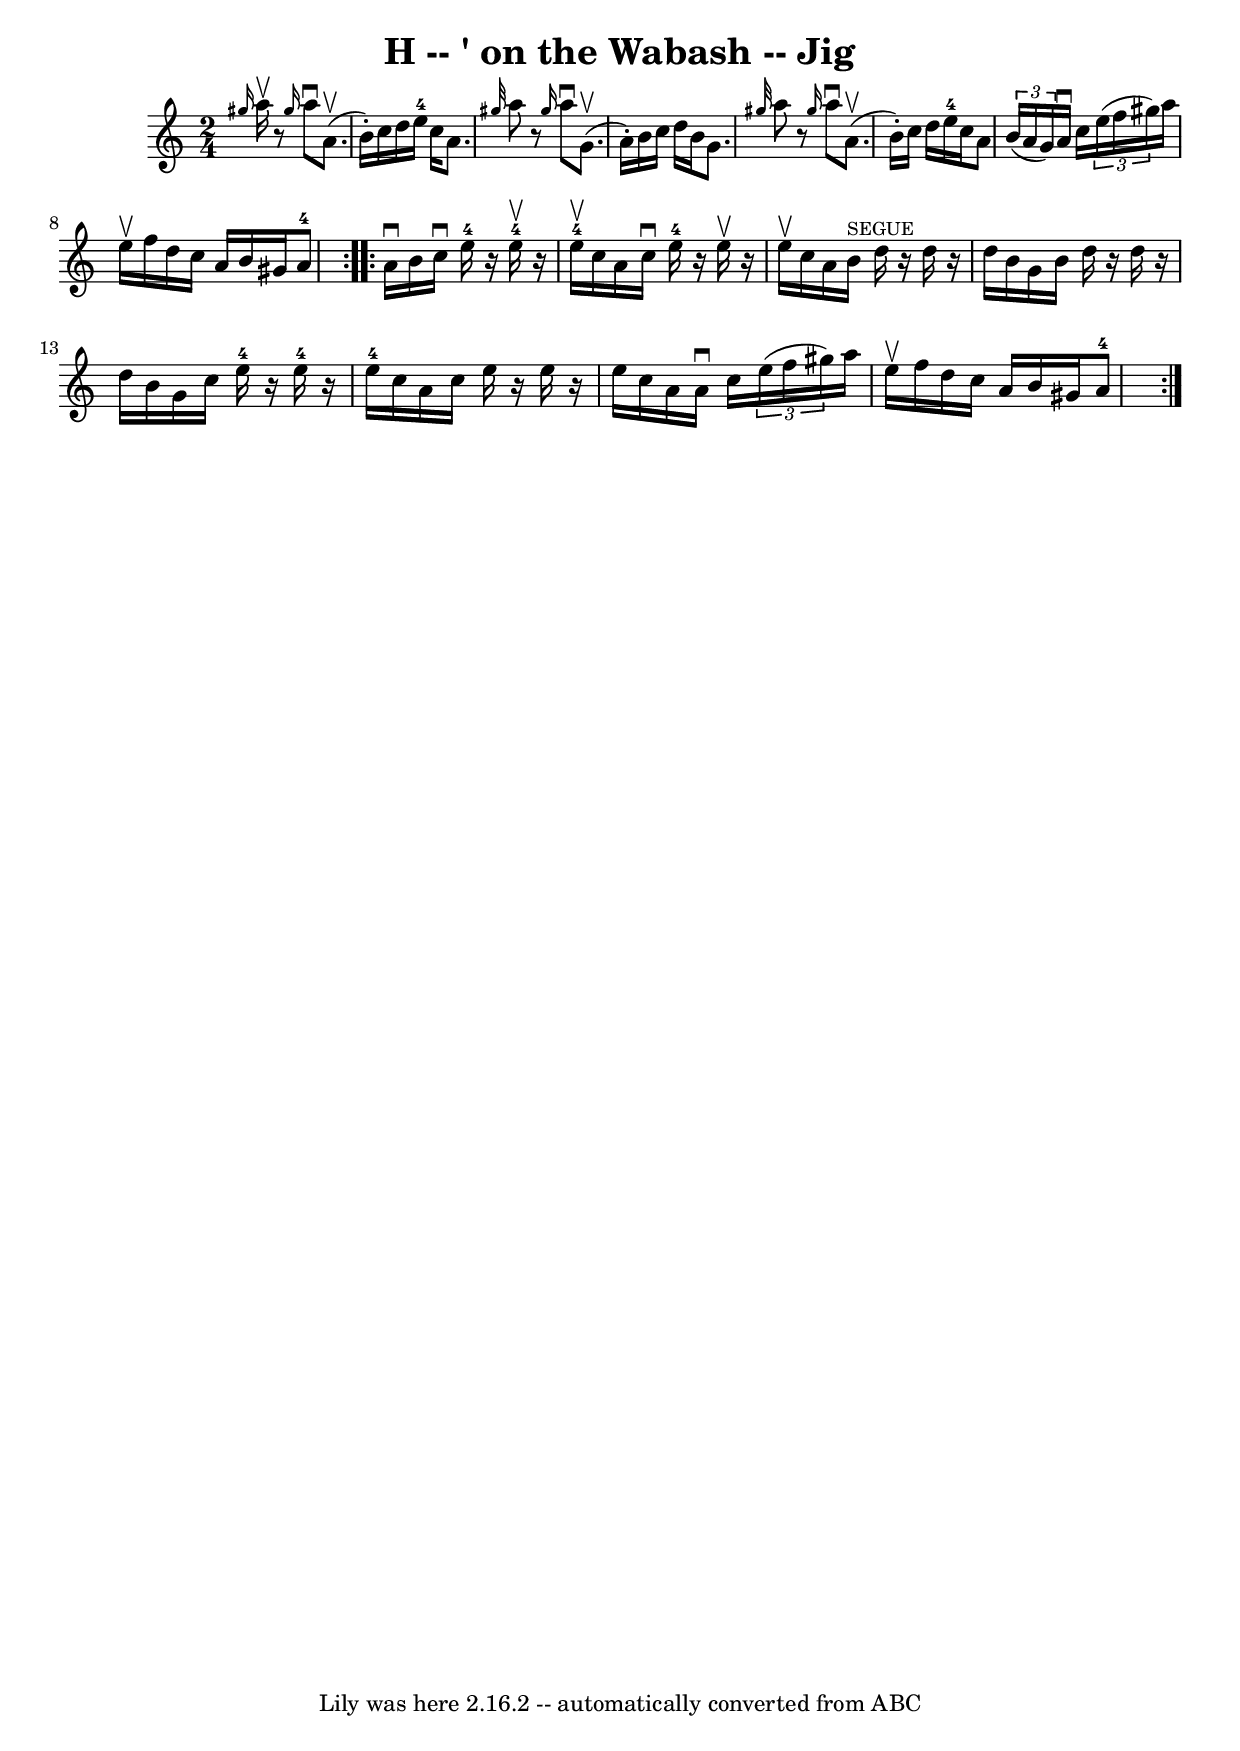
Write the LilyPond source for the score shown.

\version "2.16.2"
\include "Mammoth.ily"
\header {
  %% book = "Ryan's Mammoth Collection"
 crossRefNumber = "1"
 footnotes = "\\\\114 638"
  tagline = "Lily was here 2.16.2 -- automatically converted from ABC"
  title = "H -- ' on the Wabash -- Jig"

}
voicedefault =  {



  \repeat volta 2 {

    \time 2/4 
    \key a \minor
    \grace { gs''16   	   } a''16^\upbow  |
    
    r8 \grace { gs''16   	      } a''8^\downbow a'8.^\upbow(b'16-.)     |
 c''16 d''16 e''16-4 c''16 a'8.  \grace { gs''32  
					   } a''8     |
    r8 \grace { gs''16   	      } a''8^\downbow g'8.^\upbow(a'16-.)    |
 b'16 c''16 d''16 b'16 g'8.  
    \grace { gs''32   	   } a''8     |
    r8 \grace { gs''16   	      } a''8^\downbow a'8.^\upbow(b'16-.)    |
 c''16 d''16 e''16-4 c''16 a'8    \times 2/3 { b'16 (a'16 g'16)  			       }    |
    
 a'16^\downbow c''16    \times 2/3 { e''16 (f''16 gs''16) 
				      } a''16 e''16^\upbow f''16 d''16     |
 c''16 a'16 b'16    
 gs'16 a'8-4 
  }     
  \repeat volta 2 { a'16^\downbow b'16   |
 c''16^\downbow e''16-4   r16 e''16-4^\upbow   r16 e''16-4^\upbow c''16 a'16     |
 c''16^\downbow e''16-4   r16 e''16^\upbow   r16 e''16^\upbow c''16 a'16     |
 b'16^\segue d''16    r16 d''16    r16 d''16 b'16 g'16    |
 b'16 d''16    r16 d''16    r16 d''16 b'16 g'16     |
 c''16 e''16-4   r16 e''16-4   r16 e''16-4 c''16 a'16    |
 c''16 e''16    r16 e''16    r16 e''16 c''16 a'16     |
 a'16^\downbow c''16    \times 2/3 { e''16 (f''16 gs''16) 
				  } a''16 e''16^\upbow f''16 d''16     |
 c''16 a'16 b'16 gs'16    
 a'8-4   
  }   

}

\score{
  <<

    \context Staff="default"
    {
      \voicedefault 
      
    }

  >>
  \layout {
    
  }
  \midi {
  }

}
